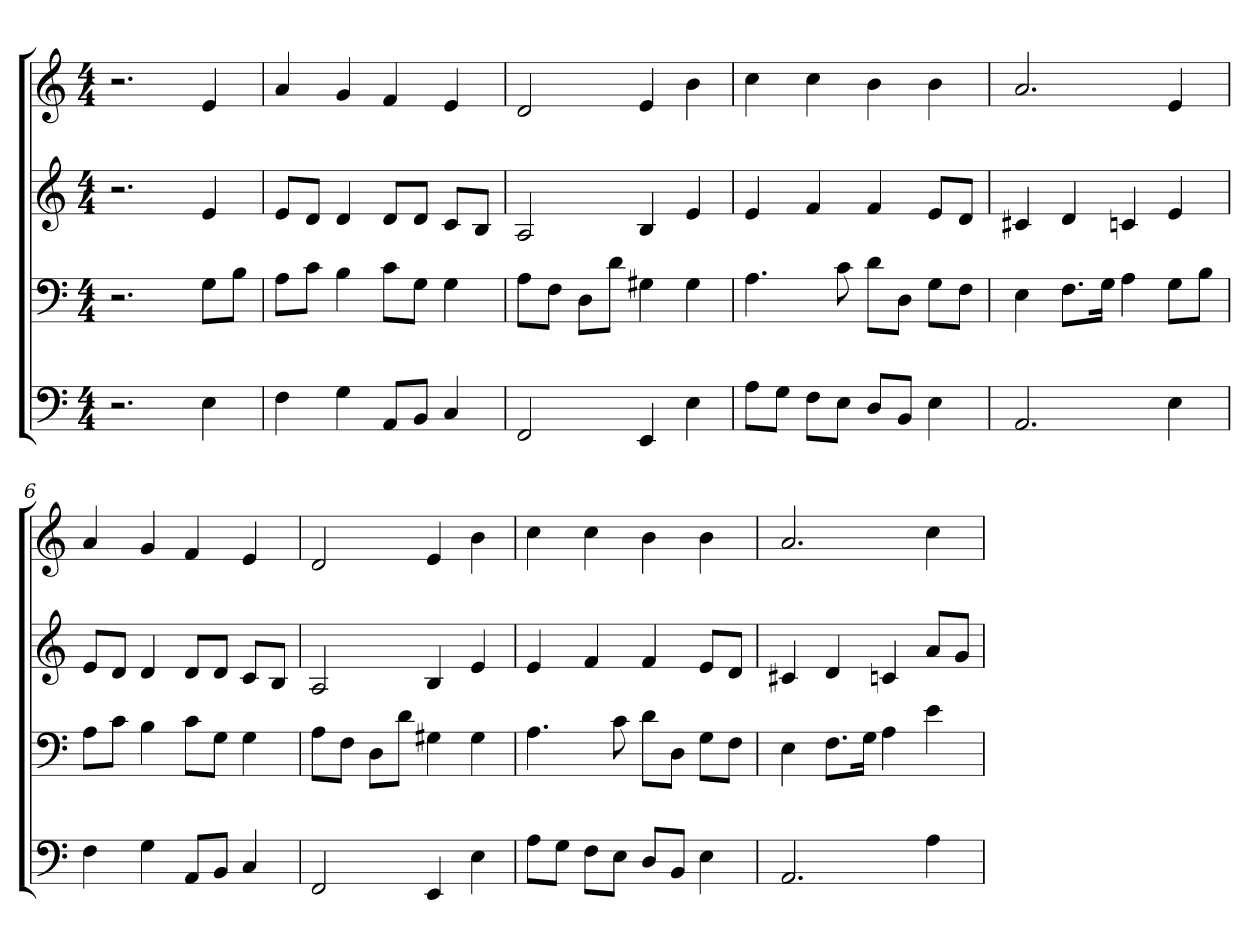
**kern	**kern	**kern	**kern
*part4	*part3	*part2	*part1
*staff4	*staff3	*staff2	*staff1
*clefF4	*clefF4	*clefG2	*clefG2
*M4/4	*M4/4	*M4/4	*M4/4
=1	=1	=1	=1
2.r	2.r	2.r	2.r
4E	8G\L	4e	4e
.	8B\J	.	.
=2	=2	=2	=2
4F	8A\L	8e/L	4a
.	8c\J	8d/J	.
4G	4B	4d	4g
8AA/L	8c\L	8d/L	4f
8BB/J	8G\J	8d/J	.
4C	4G	8c/L	4e
.	.	8B/J	.
=3	=3	=3	=3
2FF	8A\L	2A	2d
.	8F\J	.	.
.	8D\L	.	.
.	8d\J	.	.
4EE	4G#X	4B	4e
4E	4G#	4e	4b
=4	=4	=4	=4
8A\L	4.A	4e	4cc
8G\J	.	.	.
8F\L	.	4f	4cc
8E\J	8c	.	.
8D/L	8d\L	4f	4b
8BB/J	8D\J	.	.
4E	8G\L	8e/L	4b
.	8F\J	8d/J	.
=5	=5	=5	=5
2.AA	4E	4c#X	2.a
.	8.F\L	4d	.
.	16G\Jk	.	.
.	4A	4cn	.
4E	8G\L	4e	4e
.	8B\J	.	.
=6	=6	=6	=6
4F	8A\L	8e/L	4a
.	8c\J	8d/J	.
4G	4B	4d	4g
8AA/L	8c\L	8d/L	4f
8BB/J	8G\J	8d/J	.
4C	4G	8c/L	4e
.	.	8B/J	.
=7	=7	=7	=7
2FF	8A\L	2A	2d
.	8F\J	.	.
.	8D\L	.	.
.	8d\J	.	.
4EE	4G#X	4B	4e
4E	4G#	4e	4b
=8	=8	=8	=8
8A\L	4.A	4e	4cc
8G\J	.	.	.
8F\L	.	4f	4cc
8E\J	8c	.	.
8D/L	8d\L	4f	4b
8BB/J	8D\J	.	.
4E	8G\L	8e/L	4b
.	8F\J	8d/J	.
=9	=9	=9	=9
2.AA	4E	4c#X	2.a
.	8.F\L	4d	.
.	16G\Jk	.	.
.	4A	4cn	.
4A	4e	8a/L	4cc
.	.	8g/J	.
=	=	=	=
*-	*-	*-	*-
